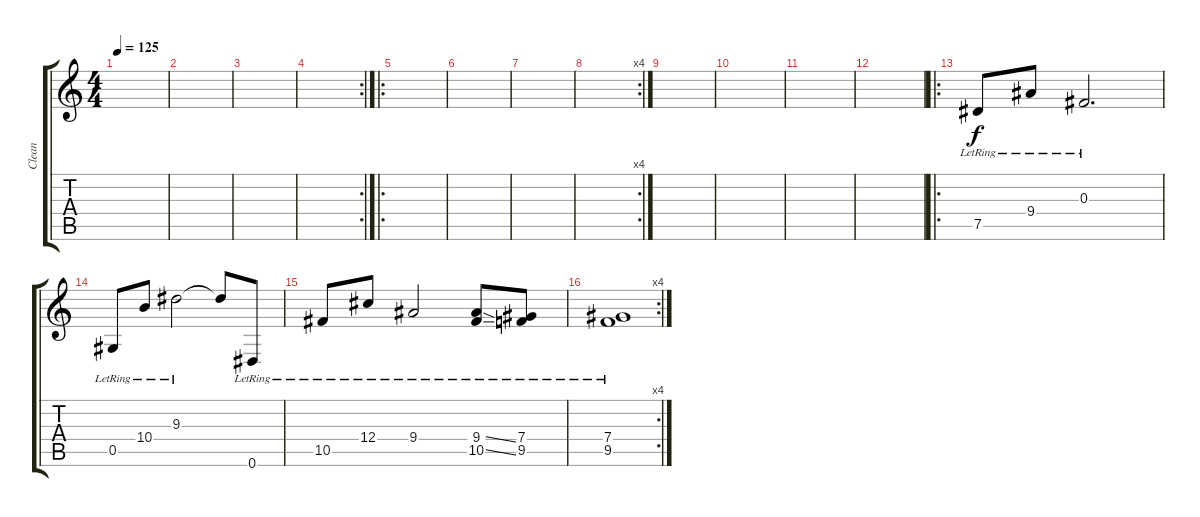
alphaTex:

\track ("Clean" "Clean") {instrument electricguitarclean}
\staff {score tabs}
\tuning (Eb4 Bb3 Gb3 Db3 Ab2 Eb2) {hide}
\ts (4 4)
\tempo 125
\clef g2
\ks c
|
|
|
\rc 2
|
\ro
|
|
|
\rc 4
|
|
|
|
|
\ro
7.5{lr}.8 9.4{lr}.8 0.3{lr}.2{d} |
0.5{lr}.8 10.4{lr}.8 9.3{lr}.2 9.3{t}.8 0.6{lr}.8 |
10.5{lr}.8 12.4{lr}.8 9.4{lr}.2 (9.4{ss lr} 10.5{ss lr}).8 (7.4{lr} 9.5{lr}).8 |
\rc 4
(7.4{lr} 9.5{lr}).1
